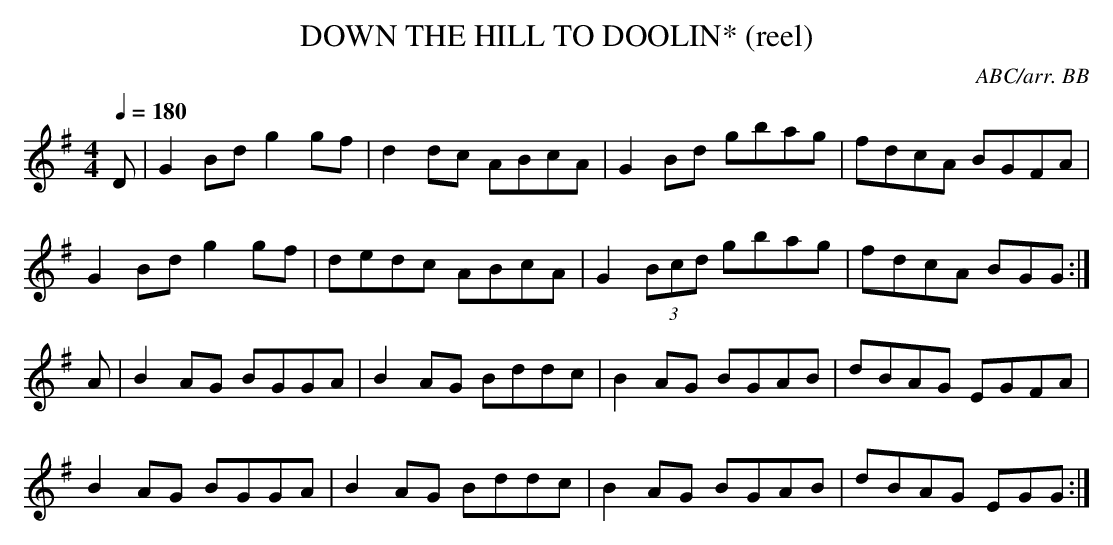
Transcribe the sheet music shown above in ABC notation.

X:1
T:DOWN THE HILL TO DOOLIN* (reel)
C:ABC/arr. BB
Q:1/4=180
L:1/8
M:4/4
K:G
D|G2 Bd g2 gf|d2 dc ABcA|G2Bd gbag|fdcA BGFA|
G2Bd g2 gf|dedc ABcA|G2 (3Bcd gbag|fdcA BGG :|
A|B2 AG BGGA|B2 AG Bddc|B2 AG BGAB|dBAG EGFA|
B2 AG BGGA|B2 AG Bddc|B2 AG BGAB|dBAG EGG:|
